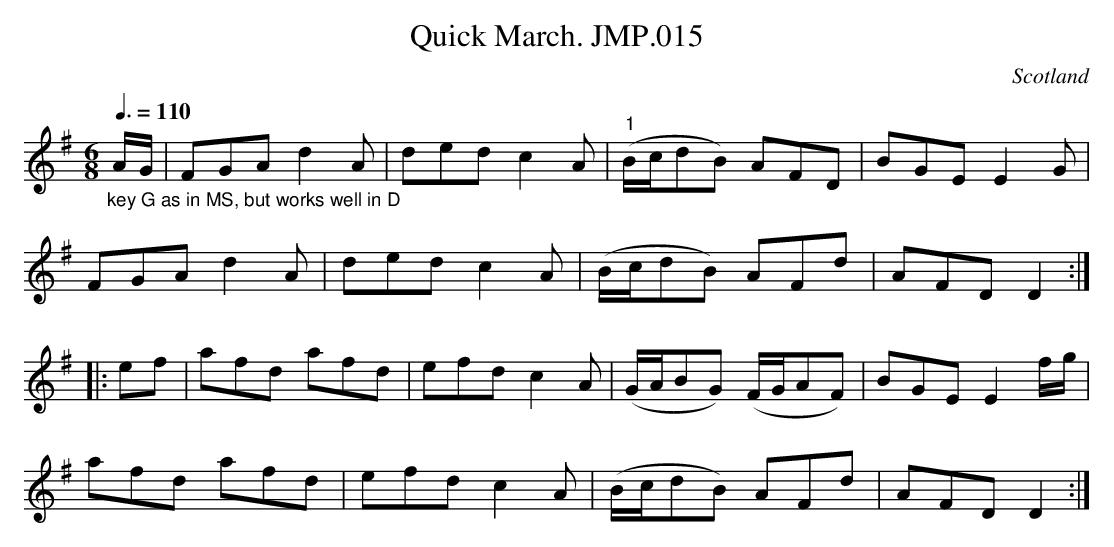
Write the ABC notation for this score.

X:1
T:Quick March. JMP.015
M:6/8
L:1/8
Q:3/8=110
O:Scotland
notC:"17"
K:G major
"_key G as in MS, but works well in D"A/G/ | FGA d2 A | ded  c2 A  |\
"1"(B/c/dB)  AFD |BGE E2 G |!
FGA d2A | ded c2 A | (B/c/dB) AFd |AFD D2 :|!
|:ef | afd afd | efd c2A | (G/A/BG) (F/G/AF) |BGE E2f/g/ |!
afd afd | efd c2A | (B/c/dB) AFd | AFD D2 :|
